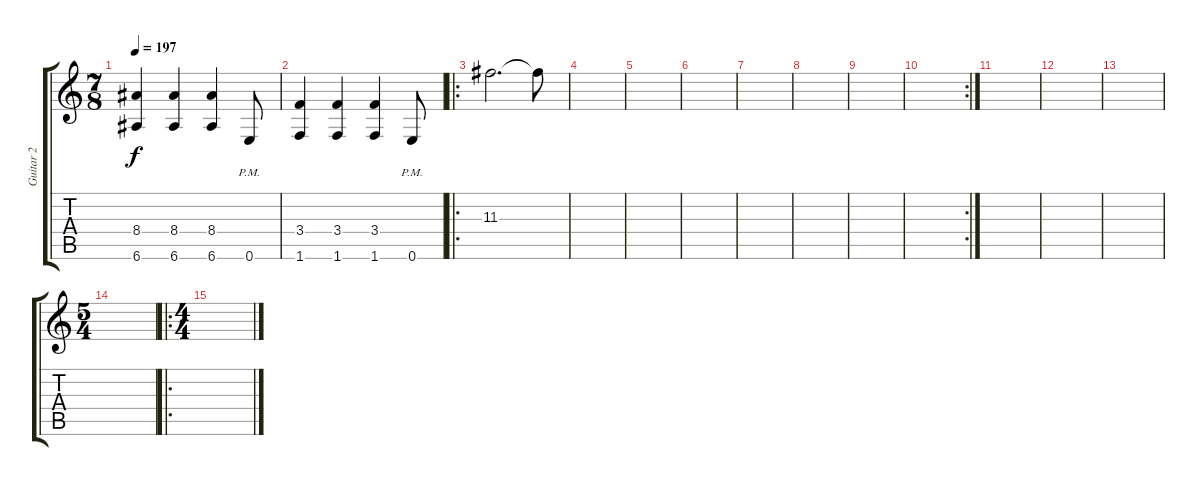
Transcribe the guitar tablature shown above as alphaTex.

\track ("Guitar 2" "Guitar 2") {instrument overdrivenguitar}
\staff {score tabs}
\tuning (E4 B3 G3 D3 A2 E2) {hide}
\ts (7 8)
\tempo 197
\clef g2
\ks c
(8.4 6.6).4{dy f} (8.4 6.6).4 (8.4 6.6).4 0.6{pm}.8 |
(3.4 1.6).4 (3.4 1.6).4 (3.4 1.6).4 0.6{pm}.8 |
\ro
11.3.2{d} 11.3{t}.8 |
|
|
|
|
|
|
\rc 2
|
|
|
|
\ts (5 4)
|
\ro
\ts (4 4)
